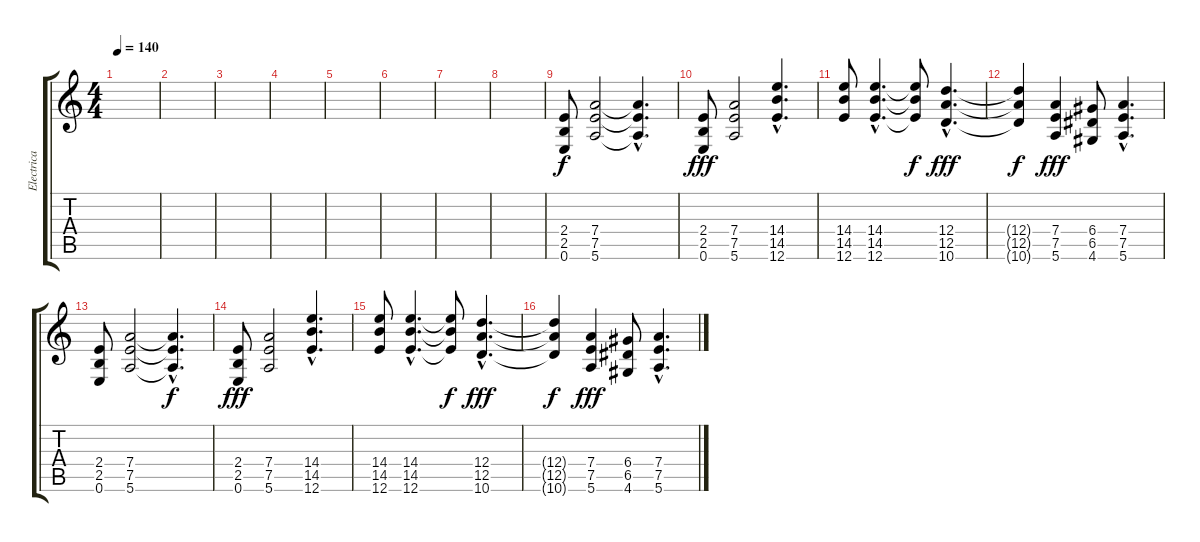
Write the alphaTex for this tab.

\track ("Electrica" "Electrica") {instrument distortionguitar}
\staff {score tabs}
\tuning (E4 B3 G3 D3 A2 E2) {hide}
\ts (4 4)
\tempo 140
\clef g2
\ks c
|
|
|
|
|
|
|
|
(2.4 2.5 0.6).8 (7.4 7.5 5.6).2 (7.4{hac t} 7.5{hac t} 5.6{hac t}).4{d dy f} |
(2.4 2.5 0.6).8{dy fff} (7.4 7.5 5.6).2 (14.4{hac} 14.5{hac} 12.6{hac}).4{d} |
(14.4 14.5 12.6).8 (14.4{hac} 14.5{hac} 12.6{hac}).4{d} (14.4{t} 14.5{t} 12.6{t}).8{dy f} (12.4{hac} 12.5{hac} 10.6{hac}).4{d dy fff} |
(12.4{t} 12.5{t} 10.6{t}).4{dy f} (7.4 7.5 5.6).4{dy fff} (6.4 6.5 4.6).8 (7.4{hac} 7.5{hac} 5.6{hac}).4{d} |
(2.4 2.5 0.6).8 (7.4 7.5 5.6).2 (7.4{hac t} 7.5{hac t} 5.6{hac t}).4{d dy f} |
(2.4 2.5 0.6).8{dy fff} (7.4 7.5 5.6).2 (14.4{hac} 14.5{hac} 12.6{hac}).4{d} |
(14.4 14.5 12.6).8 (14.4{hac} 14.5{hac} 12.6{hac}).4{d} (14.4{t} 14.5{t} 12.6{t}).8{dy f} (12.4{hac} 12.5{hac} 10.6{hac}).4{d dy fff} |
(12.4{t} 12.5{t} 10.6{t}).4{dy f} (7.4 7.5 5.6).4{dy fff} (6.4 6.5 4.6).8 (7.4{hac} 7.5{hac} 5.6{hac}).4{d}
